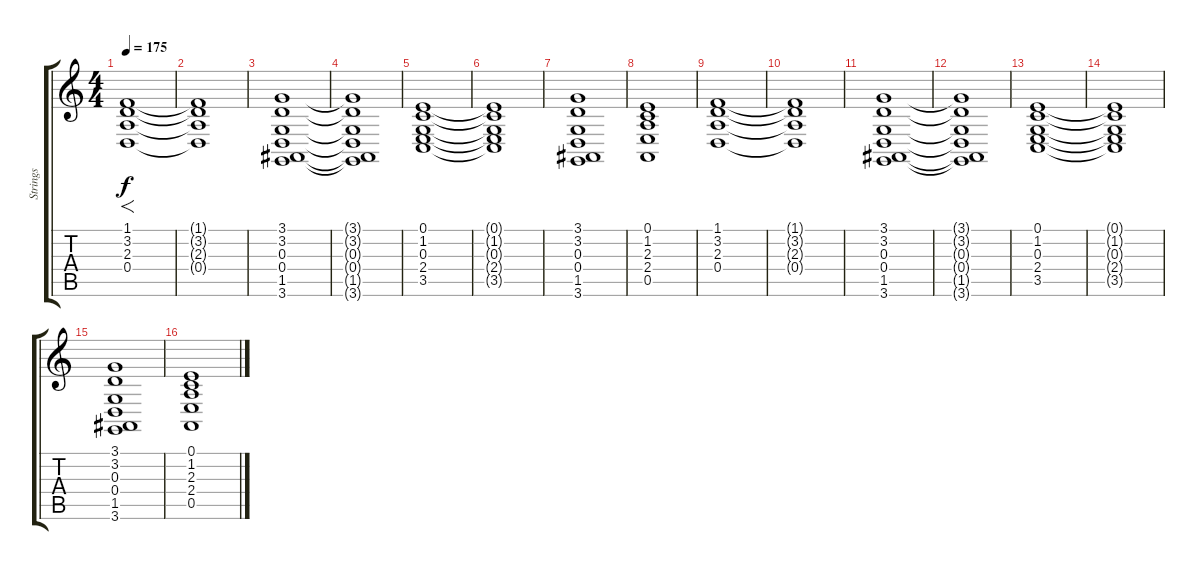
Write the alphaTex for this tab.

\track ("Strings" "Strings") {instrument stringensemble1}
\staff {score tabs}
\tuning (E4 B3 G3 D3 A2 E2) {hide}
\ts (4 4)
\tempo 175
\clef g2
\ks c
(1.1 3.2 2.3 0.4).1{f dy f instrument stringensemble1} |
(1.1{t} 3.2{t} 2.3{t} 0.4{t}).1 |
(3.1 3.2 0.3 0.4 1.5 3.6).1 |
(3.1{t} 3.2{t} 0.3{t} 0.4{t} 1.5{t} 3.6{t}).1 |
(0.1 1.2 0.3 2.4 3.5).1 |
(0.1{t} 1.2{t} 0.3{t} 2.4{t} 3.5{t}).1 |
(3.1 3.2 0.3 0.4 1.5 3.6).1 |
(0.1 1.2 2.3 2.4 0.5).1 |
(1.1 3.2 2.3 0.4).1 |
(1.1{t} 3.2{t} 2.3{t} 0.4{t}).1 |
(3.1 3.2 0.3 0.4 1.5 3.6).1 |
(3.1{t} 3.2{t} 0.3{t} 0.4{t} 1.5{t} 3.6{t}).1 |
(0.1 1.2 0.3 2.4 3.5).1 |
(0.1{t} 1.2{t} 0.3{t} 2.4{t} 3.5{t}).1 |
(3.1 3.2 0.3 0.4 1.5 3.6).1 |
(0.1 1.2 2.3 2.4 0.5).1
